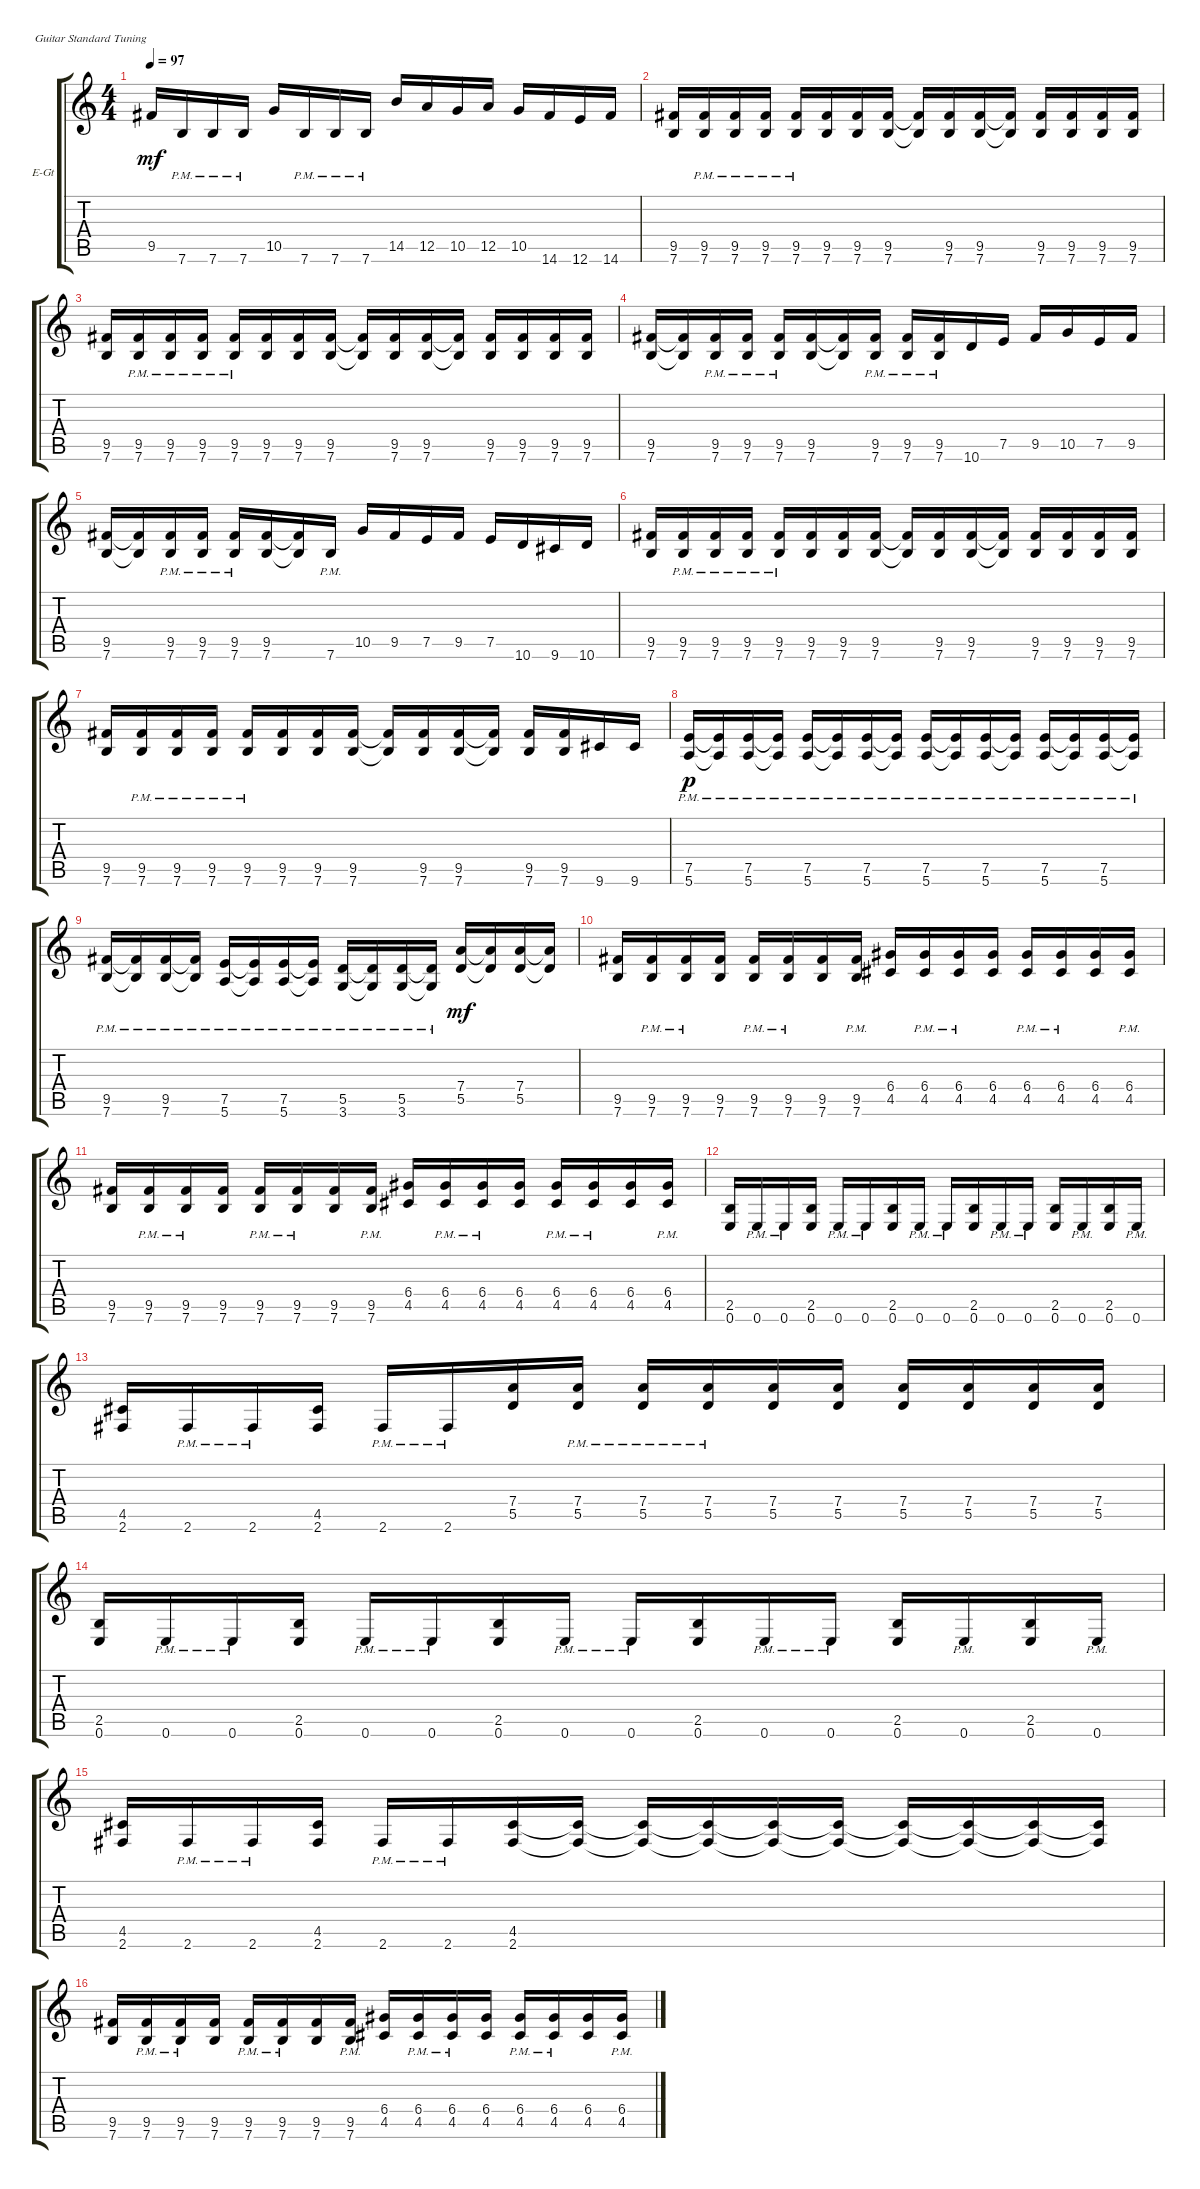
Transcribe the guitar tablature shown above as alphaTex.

\defaultSystemsLayout 4
\bracketExtendMode groupsimilarinstruments
\firstSystemTrackNameOrientation horizontal
\otherSystemsTrackNameOrientation horizontal
\track ("Electric Guitar" "E-Gt") {instrument distortionguitar}
\staff {score tabs}
\tuning (E4 B3 G3 D3 A2 E2)
\ts (4 4)
\tempo 97
\clef g2
\ks c
9.5.16{dy mf} 7.6{pm}.16 7.6{pm}.16 7.6{pm}.16 10.5.16 7.6{pm}.16 7.6{pm}.16 7.6{pm}.16 14.5.16 12.5.16 10.5.16 12.5.16 10.5.16 14.6.16 12.6.16 14.6.16 |
(7.6 9.5).16 (7.6{pm} 9.5{pm}).16 (7.6{pm} 9.5{pm}).16 (9.5{pm} 7.6{pm}).16 (9.5{pm} 7.6{pm}).16 (9.5 7.6).16 (7.6 9.5).16 (7.6 9.5).16 (7.6{t} 9.5{t}).16 (7.6 9.5).16 (7.6 9.5).16 (7.6{t} 9.5{t}).16 (7.6 9.5).16 (7.6 9.5).16 (9.5 7.6).16 (7.6 9.5).16 |
(7.6 9.5).16 (7.6{pm} 9.5{pm}).16 (7.6{pm} 9.5{pm}).16 (9.5{pm} 7.6{pm}).16 (9.5{pm} 7.6{pm}).16 (9.5 7.6).16 (7.6 9.5).16 (7.6 9.5).16 (7.6{t} 9.5{t}).16 (7.6 9.5).16 (7.6 9.5).16 (7.6{t} 9.5{t}).16 (7.6 9.5).16 (7.6 9.5).16 (9.5 7.6).16 (7.6 9.5).16 |
(7.6 9.5).16 (7.6{t} 9.5{t}).16 (7.6{pm} 9.5{pm}).16 (7.6{pm} 9.5{pm}).16 (7.6{pm} 9.5{pm}).16 (7.6 9.5).16 (7.6{t} 9.5{t}).16 (7.6{pm} 9.5{pm}).16 (7.6{pm} 9.5{pm}).16 (7.6{pm} 9.5{pm}).16 10.6.16 7.5.16 9.5.16 10.5.16 7.5.16 9.5.16 |
(7.6 9.5).16 (7.6{t} 9.5{t}).16 (7.6{pm} 9.5{pm}).16 (7.6{pm} 9.5{pm}).16 (7.6{pm} 9.5{pm}).16 (7.6 9.5).16 (7.6{t} 9.5{t}).16 7.6{pm}.16 10.5.16 9.5.16 7.5.16 9.5.16 7.5.16 10.6.16 9.6.16 10.6.16 |
(7.6 9.5).16 (7.6{pm} 9.5{pm}).16 (7.6{pm} 9.5{pm}).16 (9.5{pm} 7.6{pm}).16 (9.5{pm} 7.6{pm}).16 (9.5 7.6).16 (7.6 9.5).16 (7.6 9.5).16 (7.6{t} 9.5{t}).16 (7.6 9.5).16 (7.6 9.5).16 (7.6{t} 9.5{t}).16 (7.6 9.5).16 (7.6 9.5).16 (9.5 7.6).16 (7.6 9.5).16 |
(7.6 9.5).16 (7.6{pm} 9.5{pm}).16 (7.6{pm} 9.5{pm}).16 (9.5{pm} 7.6{pm}).16 (9.5{pm} 7.6{pm}).16 (9.5 7.6).16 (7.6 9.5).16 (7.6 9.5).16 (7.6{t} 9.5{t}).16 (7.6 9.5).16 (7.6 9.5).16 (7.6{t} 9.5{t}).16 (7.6 9.5).16 (7.6 9.5).16 9.6.16 9.6.16 |
(5.6{pm} 7.5{pm}).16{dy p} (5.6{pm t} 7.5{pm t}).16 (5.6{pm} 7.5{pm}).16 (5.6{pm t} 7.5{pm t}).16 (5.6{pm} 7.5{pm}).16 (5.6{pm t} 7.5{pm t}).16 (5.6{pm} 7.5{pm}).16 (5.6{pm t} 7.5{pm t}).16 (5.6{pm} 7.5{pm}).16 (5.6{pm t} 7.5{pm t}).16 (5.6{pm} 7.5{pm}).16 (5.6{pm t} 7.5{pm t}).16 (5.6{pm} 7.5{pm}).16 (5.6{pm t} 7.5{pm t}).16 (5.6{pm} 7.5{pm}).16 (5.6{pm t} 7.5{pm t}).16 |
(7.6{pm} 9.5{pm}).16 (7.6{pm t} 9.5{pm t}).16 (7.6{pm} 9.5{pm}).16 (7.6{pm t} 9.5{pm t}).16 (5.6{pm} 7.5{pm}).16 (5.6{pm t} 7.5{pm t}).16 (5.6{pm} 7.5{pm}).16 (5.6{pm t} 7.5{pm t}).16 (3.6{pm} 5.5{pm}).16 (3.6{pm t} 5.5{pm t}).16 (3.6{pm} 5.5{pm}).16 (3.6{pm t} 5.5{pm t}).16 (5.5 7.4).16{dy mf} (5.5{t} 7.4{t}).16 (5.5 7.4).16 (5.5{t} 7.4{t}).16 |
(7.6 9.5).16 (7.6{pm} 9.5{pm}).16 (7.6{pm} 9.5{pm}).16 (7.6 9.5).16 (7.6{pm} 9.5{pm}).16 (7.6{pm} 9.5{pm}).16 (7.6 9.5).16 (7.6{pm} 9.5{pm}).16 (4.5 6.4).16 (4.5{pm} 6.4{pm}).16 (4.5{pm} 6.4{pm}).16 (4.5 6.4).16 (4.5{pm} 6.4{pm}).16 (4.5{pm} 6.4{pm}).16 (4.5 6.4).16 (4.5{pm} 6.4{pm}).16 |
(7.6 9.5).16 (7.6{pm} 9.5{pm}).16 (7.6{pm} 9.5{pm}).16 (7.6 9.5).16 (7.6{pm} 9.5{pm}).16 (7.6{pm} 9.5{pm}).16 (7.6 9.5).16 (7.6{pm} 9.5{pm}).16 (4.5 6.4).16 (4.5{pm} 6.4{pm}).16 (4.5{pm} 6.4{pm}).16 (4.5 6.4).16 (4.5{pm} 6.4{pm}).16 (4.5{pm} 6.4{pm}).16 (4.5 6.4).16 (4.5{pm} 6.4{pm}).16 |
(0.6 2.5).16 0.6{pm}.16 0.6{pm}.16 (2.5 0.6).16 0.6{pm}.16 0.6{pm}.16 (0.6 2.5).16 0.6{pm}.16 0.6{pm}.16 (2.5 0.6).16 0.6{pm}.16 0.6{pm}.16 (2.5 0.6).16 0.6{pm}.16 (0.6 2.5).16 0.6{pm}.16 |
(2.6 4.5).16 2.6{pm}.16 2.6{pm}.16 (2.6 4.5).16 2.6{pm}.16 2.6{pm}.16 (5.5 7.4).16 (5.5{pm} 7.4{pm}).16 (5.5{pm} 7.4{pm}).16 (5.5{pm} 7.4{pm}).16 (5.5 7.4).16 (5.5 7.4).16 (5.5 7.4).16 (5.5 7.4).16 (5.5 7.4).16 (5.5 7.4).16 |
(0.6 2.5).16 0.6{pm}.16 0.6{pm}.16 (2.5 0.6).16 0.6{pm}.16 0.6{pm}.16 (0.6 2.5).16 0.6{pm}.16 0.6{pm}.16 (2.5 0.6).16 0.6{pm}.16 0.6{pm}.16 (2.5 0.6).16 0.6{pm}.16 (0.6 2.5).16 0.6{pm}.16 |
(2.6 4.5).16 2.6{pm}.16 2.6{pm}.16 (2.6 4.5).16 2.6{pm}.16 2.6{pm}.16 (2.6 4.5).16 (2.6{t} 4.5{t}).16 (2.6{t} 4.5{t}).16 (2.6{t} 4.5{t}).16 (2.6{t} 4.5{t}).16 (2.6{t} 4.5{t}).16 (2.6{t} 4.5{t}).16 (2.6{t} 4.5{t}).16 (2.6{t} 4.5{t}).16 (2.6{t} 4.5{t}).16 |
(7.6 9.5).16 (7.6{pm} 9.5{pm}).16 (7.6{pm} 9.5{pm}).16 (7.6 9.5).16 (7.6{pm} 9.5{pm}).16 (7.6{pm} 9.5{pm}).16 (7.6 9.5).16 (7.6{pm} 9.5{pm}).16 (4.5 6.4).16 (4.5{pm} 6.4{pm}).16 (4.5{pm} 6.4{pm}).16 (4.5 6.4).16 (4.5{pm} 6.4{pm}).16 (4.5{pm} 6.4{pm}).16 (4.5 6.4).16 (4.5{pm} 6.4{pm}).16
